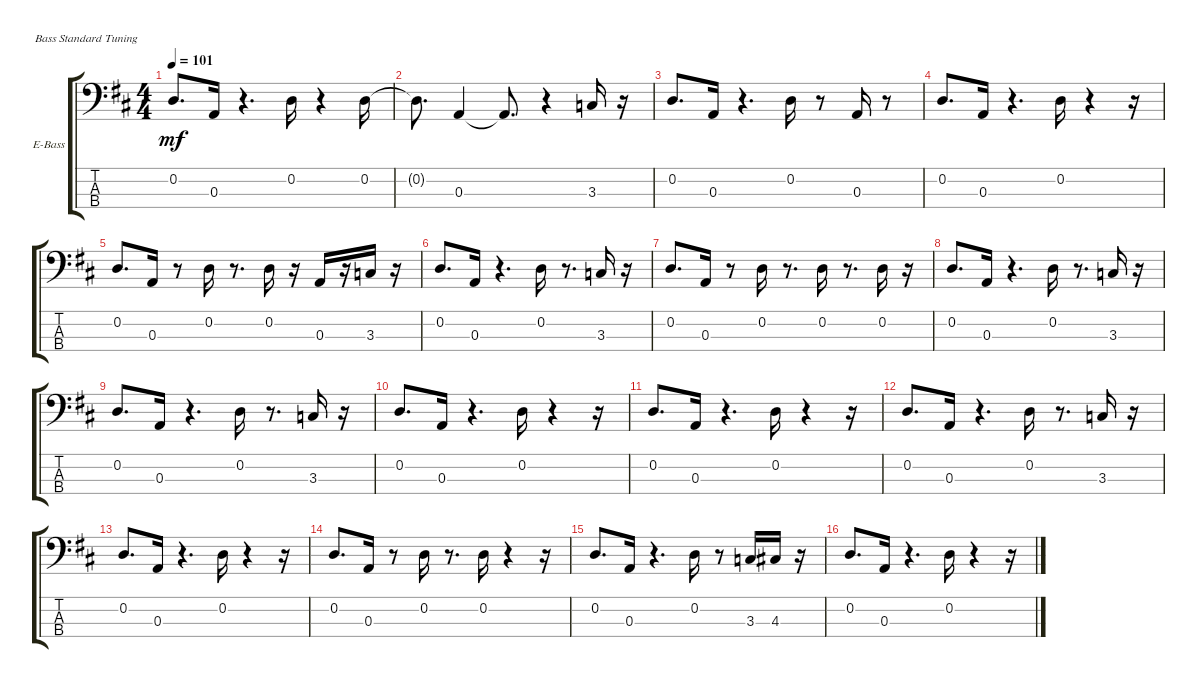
\bracketExtendMode groupsimilarinstruments
\firstSystemTrackNameOrientation horizontal
\otherSystemsTrackNameOrientation horizontal
\track ("Electric Bass" "E-Bass") {instrument electricbassfinger}
\staff {score tabs}
\tuning (G2 D2 A1 E1)
\ts (4 4)
\tempo 101
\clef f4
\scale
0.333333
\ks d
0.2.8{d dy mf} 0.3.16 r.4{d} 0.2.16 r.4 0.2.16 |
\scale
0.333333 0.2{t}.8{d} 0.3.4 0.3{t}.8{d} r.4 3.3.16 r.16 |
\scale
0.333333 0.2.8{d} 0.3.16 r.4{d} 0.2.16 r.8 0.3.16 r.8 |
\scale
0.333333 0.2.8{d} 0.3.16 r.4{d} 0.2.16 r.4 r.16 |
\scale
0.333333 0.2.8{d} 0.3.16 r.8 0.2.16 r.8{d} 0.2.16 r.16 0.3.16 r.16 3.3.16 r.16 |
\scale
0.333333 0.2.8{d} 0.3.16 r.4{d} 0.2.16 r.8{d} 3.3.16 r.16 |
\scale
0.333333 0.2.8{d} 0.3.16 r.8 0.2.16 r.8{d} 0.2.16 r.8{d} 0.2.16 r.16 |
\scale
0.333333 0.2.8{d} 0.3.16 r.4{d} 0.2.16 r.8{d} 3.3.16 r.16 |
\scale
0.333333 0.2.8{d} 0.3.16 r.4{d} 0.2.16 r.8{d} 3.3.16 r.16 |
\scale
0.333333 0.2.8{d} 0.3.16 r.4{d} 0.2.16 r.4 r.16 |
\scale
0.333333 0.2.8{d} 0.3.16 r.4{d} 0.2.16 r.4 r.16 |
\scale
0.333333 0.2.8{d} 0.3.16 r.4{d} 0.2.16 r.8{d} 3.3.16 r.16 |
\scale
0.333333 0.2.8{d} 0.3.16 r.4{d} 0.2.16 r.4 r.16 |
\scale
0.333333 0.2.8{d} 0.3.16 r.8 0.2.16 r.8{d} 0.2.16 r.4 r.16 |
\scale
0.333333 0.2.8{d} 0.3.16 r.4{d} 0.2.16 r.8 3.3.16 4.3.16 r.16 |
\scale
0.333333 0.2.8{d} 0.3.16 r.4{d} 0.2.16 r.4 r.16
